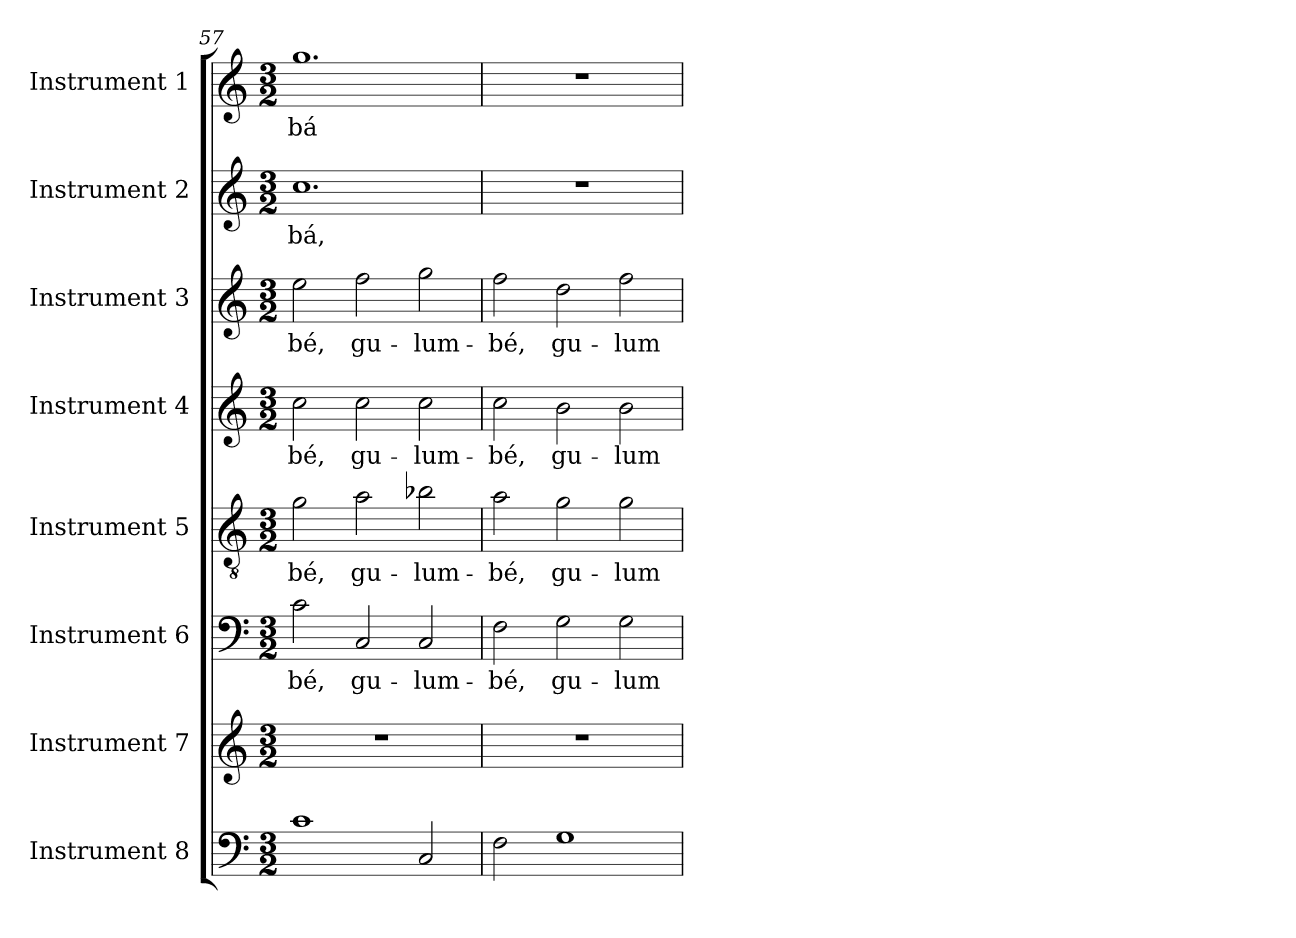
**kern	**kern	**kern	**text	**kern	**text	**kern	**text	**kern	**text	**kern	**text	**kern	**text
*part8	*part7	*part6	*part6	*part5	*part5	*part4	*part4	*part3	*part3	*part2	*part2	*part1	*part1
*staff8	*staff7	*staff6	*staff6	*staff5	*staff5	*staff4	*staff4	*staff3	*staff3	*staff2	*staff2	*staff1	*staff1
*I"Instrument 8	*I"Instrument 7	*I"Instrument 6	*	*I"Instrument 5	*	*I"Instrument 4	*	*I"Instrument 3	*	*I"Instrument 2	*	*I"Instrument 1	*
*clefF4	*clefG2	*clefF4	*	*clefGv2	*	*clefG2	*	*clefG2	*	*clefG2	*	*clefG2	*
*k[]	*k[]	*k[]	*	*k[]	*	*k[]	*	*k[]	*	*k[]	*	*k[]	*
*C:	*C:	*C:	*	*C:	*	*C:	*	*C:	*	*C:	*	*C:	*
*M3/2	*M3/2	*M3/2	*	*M3/2	*	*M3/2	*	*M3/2	*	*M3/2	*	*M3/2	*
=57	=57	=57	=57	=57	=57	=57	=57	=57	=57	=57	=57	=57	=57
!	!	!	!LO:LY:b:rj	!	!LO:LY:b:rj	!	!LO:LY:b:rj	!	!LO:LY:b:rj	!	!LO:LY:b:rj	!	!LO:LY:b:cj
1c	1.r	2c\	-bé,	2g\	-bé,	2cc\	-bé,	2ee\	-bé,	1.cc	-bá,	1.gg	-bá
!	!	!	!LO:LY:b:rj	!	!LO:LY:b:rj	!	!LO:LY:b:rj	!	!LO:LY:b:rj	!	!	!	!
.	.	2C/	gu-	2a\	gu-	2cc\	gu-	2ff\	gu-	.	.	.	.
!	!	!	!LO:LY:b:rj	!	!LO:LY:b:rj	!	!LO:LY:b:rj	!	!LO:LY:b:rj	!	!	!	!
2C/	.	2C/	-lum-	2b-X\	-lum-	2cc\	-lum-	2gg\	-lum-	.	.	.	.
!!LO:PB:g=z
=58	=58	=58	=58	=58	=58	=58	=58	=58	=58	=58	=58	=58	=58
!	!	!	!LO:LY:b:rj	!	!LO:LY:b:rj	!	!LO:LY:b:rj	!	!LO:LY:b:rj	!	!	!	!
2F\	1.r	2F\	-bé,	2a\	-bé,	2cc\	-bé,	2ff\	-bé,	1.r	.	1.r	.
!	!	!	!LO:LY:b:rj	!	!LO:LY:b:rj	!	!LO:LY:b:rj	!	!LO:LY:b:rj	!	!	!	!
1G	.	2G\	gu-	2g\	gu-	2b\	gu-	2dd\	gu-	.	.	.	.
!	!	!	!LO:LY:b:rj	!	!LO:LY:b:rj	!	!LO:LY:b:rj	!	!LO:LY:b:rj	!	!	!	!
.	.	2G\	-lum-	2g\	-lum-	2b\	-lum-	2ff\	-lum-	.	.	.	.
=	=	=	=	=	=	=	=	=	=	=	=	=	=
*-	*-	*-	*-	*-	*-	*-	*-	*-	*-	*-	*-	*-	*-
